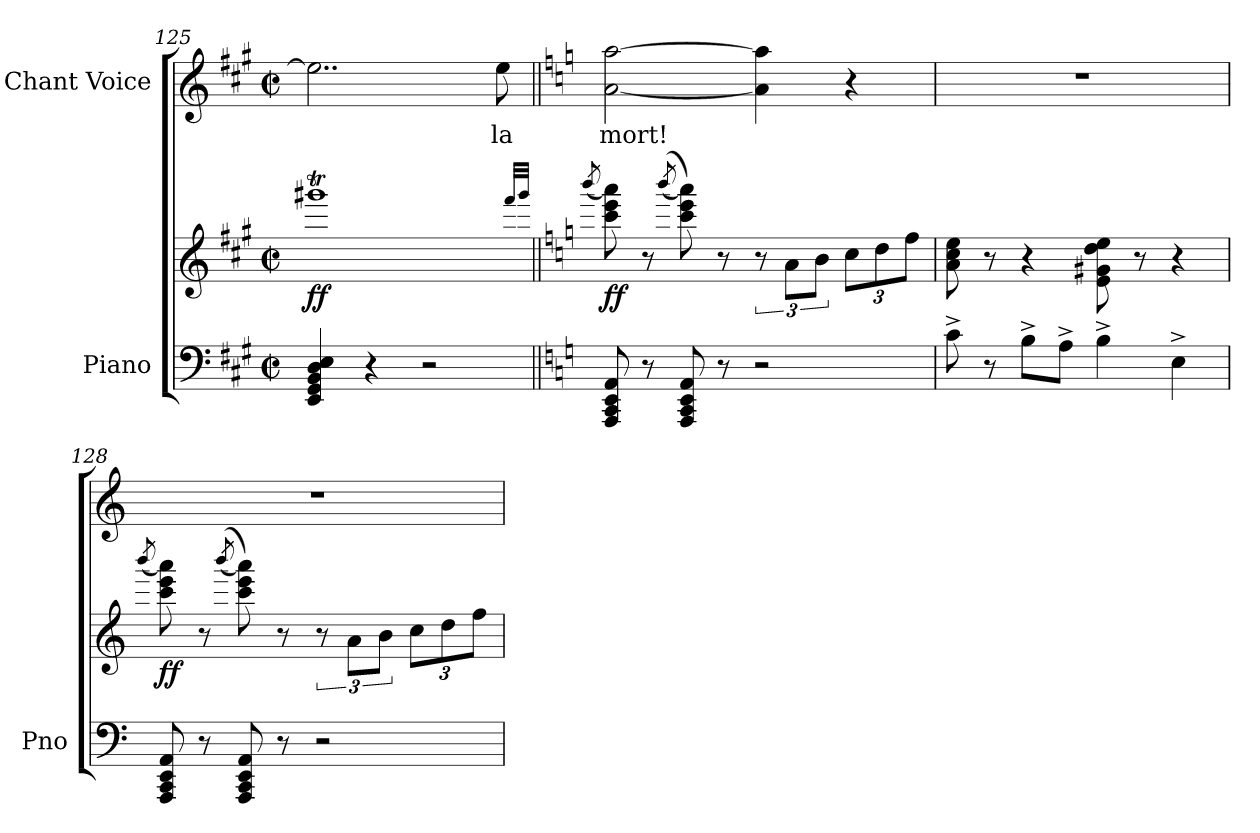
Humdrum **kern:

**kern	**kern	**dynam	**kern	**text
*part2	*part2	*part2	*part1	*part1
*staff3	*staff2	*staff2/3	*staff1	*staff1
*I"Piano	*	*	*I"Chant Voice	*
*I'Pno	*	*	*	*
*clefF4	*clefG2	*	*clefG2	*
*k[f#c#g#]	*k[f#c#g#]	*	*k[f#c#g#]	*
*M2/2	*M2/2	*	*M2/2	*
*met(c|)	*met(c|)	*	*met(c|)	*
=125	=125	=125	=125	=125
!	!	!LO:DY:b	!	!
4EE/ 4GG#/ 4BB/ 4D/ 4E/	1ggg#Xt	ff	2..ee\]	.
4r	.	.	.	.
2r	.	.	.	.
.	.	.	8ee\	la
.	32qfff#/LLL	.	.	.
.	32qggg#/JJJ	.	.	.
=126||	=126||	=126||	=126||	=126||
*k[]	*k[]	*	*k[]	*
.	(8qbbb/	.	.	.
!	!	!LO:DY:b	!	!
8AAA/ 8CC/ 8EE/ 8AA/	8ccc\ 8eee\ 8aaa\)	ff	[2a\ [2aa\	mort!
8r	8r	.	.	.
.	(<(8qbbb/	.	.	.
8AAA/ 8CC/ 8EE/ 8AA/	8ccc\ 8eee\ 8aaa\))	.	.	.
8r	8r	.	.	.
2r	12r	.	4a\] 4aa\]	.
.	12a\L	.	.	.
.	12b\J	.	.	.
.	12cc\L	.	4r	.
.	12dd\	.	.	.
.	12ff\J	.	.	.
=127	=127	=127	=127	=127
8c^\	8a\ 8cc\ 8ee\	.	1r	.
8r	8r	.	.	.
8B^\L	4r	.	.	.
8A^\J	.	.	.	.
4B^\	8e\ 8g#X\ 8dd\ 8ee\	.	.	.
.	8r	.	.	.
4E^\	4r	.	.	.
=128	=128	=128	=128	=128
.	(8qbbb/	.	.	.
!	!	!LO:DY:b	!	!
8AAA/ 8CC/ 8EE/ 8AA/	8ccc\ 8eee\ 8aaa\)	ff	1r	.
8r	8r	.	.	.
.	(<(8qbbb/	.	.	.
8AAA/ 8CC/ 8EE/ 8AA/	8ccc\ 8eee\ 8aaa\))	.	.	.
8r	8r	.	.	.
2r	12r	.	.	.
.	12a\L	.	.	.
.	12b\J	.	.	.
.	12cc\L	.	.	.
.	12dd\	.	.	.
.	12ff\J	.	.	.
=	=	=	=	=
*-	*-	*-	*-	*-
